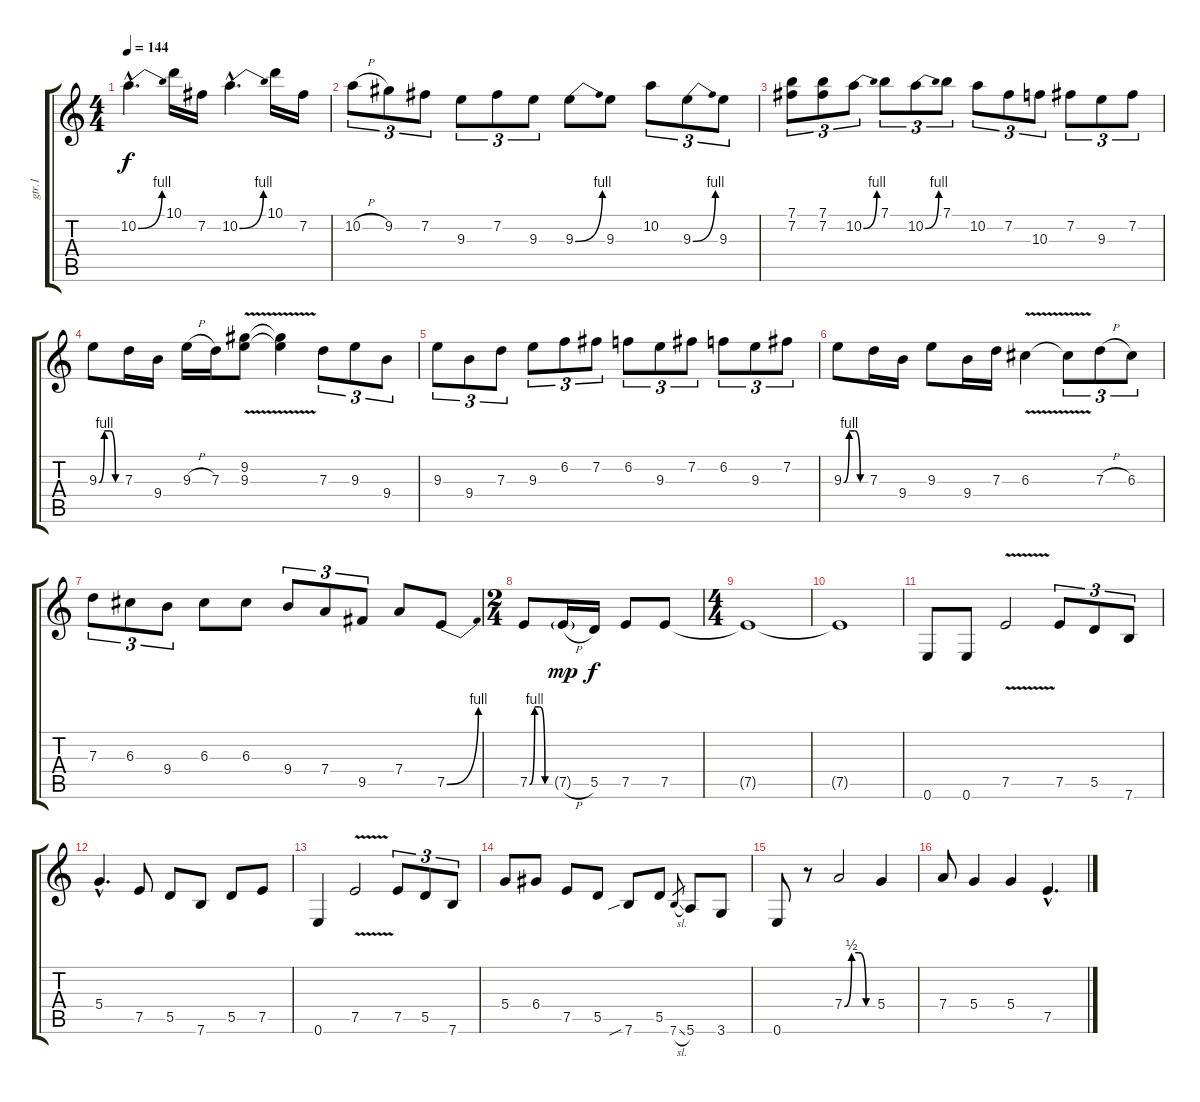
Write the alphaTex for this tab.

\track ("gtr.1" "gtr.1") {instrument distortionguitar}
\staff {score tabs}
\tuning (E4 B3 G3 D3 A2 E2) {hide}
\ts (4 4)
\tempo 144
\clef g2
\ks c
10.2{be (bend 0 0 60 4) hac}.4{d dy f} 10.1.16 7.2.16 10.2{be (bend 0 0 60 4) hac}.4{d} 10.1.16 7.2.16 |
10.2{h}.8{tu (3 2)} 9.2.8{tu (3 2)} 7.2.8{tu (3 2)} 9.3.8{tu (3 2)} 7.2.8{tu (3 2)} 9.3.8{tu (3 2)} 9.3{be (bend 0 0 60 4)}.8 9.3.8 10.2.8{tu (3 2)} 9.3{be (bend 0 0 60 4)}.8{tu (3 2)} 9.3.8{tu (3 2)} |
(7.1 7.2).8{tu (3 2)} (7.1 7.2).8{tu (3 2)} 10.2{be (bend 0 0 60 4)}.8{tu (3 2)} 7.1.8{tu (3 2)} 10.2{be (bend 0 0 60 4)}.8{tu (3 2)} 7.1.8{tu (3 2)} 10.2.8{tu (3 2)} 7.2.8{tu (3 2)} 10.3.8{tu (3 2)} 7.2.8{tu (3 2)} 9.3.8{tu (3 2)} 7.2.8{tu (3 2)} |
9.3{be (custom 0 0 15 4 30 4 45 0 60 0)}.8 7.3.16 9.4.16 9.3{h}.16 7.3.16 (9.2{v} 9.3{v}).8 (9.2{t} 9.3{t}).4 7.3.8{tu (3 2)} 9.3.8{tu (3 2)} 9.4.8{tu (3 2)} |
9.3.8{tu (3 2)} 9.4.8{tu (3 2)} 7.3.8{tu (3 2)} 9.3.8{tu (3 2)} 6.2.8{tu (3 2)} 7.2.8{tu (3 2)} 6.2.8{tu (3 2)} 9.3.8{tu (3 2)} 7.2.8{tu (3 2)} 6.2.8{tu (3 2)} 9.3.8{tu (3 2)} 7.2.8{tu (3 2)} |
9.3{be (custom 0 0 15 4 30 4 45 0 60 0)}.8 7.3.16 9.4.16 9.3.8 9.4.16 7.3.16 6.3{v}.4 6.3{t}.8{tu (3 2)} 7.3{h}.8{tu (3 2)} 6.3.8{tu (3 2)} |
7.3.8{tu (3 2)} 6.3.8{tu (3 2)} 9.4.8{tu (3 2)} 6.3.8 6.3.8 9.4.8{tu (3 2)} 7.4.8{tu (3 2)} 9.5.8{tu (3 2)} 7.4.8 7.5{be (bend 0 0 60 4)}.8 |
\ts (2 4)
7.5{be (custom 0 0 15 4 30 4 45 0 60 0)}.8 7.5{h g}.16{dy mp} 5.5.16{dy f} 7.5.8 7.5.8 |
\ts (4 4)
7.5{t}.1 |
7.5{t}.1 |
0.6.8 0.6.8 7.5{v}.2 7.5.8{tu (3 2)} 5.5.8{tu (3 2)} 7.6.8{tu (3 2)} |
5.4{hac}.4{d} 7.5.8 5.5.8 7.6.8 5.5.8 7.5.8 |
0.6.4 7.5{v}.2 7.5.8{tu (3 2)} 5.5.8{tu (3 2)} 7.6.8{tu (3 2)} |
5.4.8 6.4.8 7.5.8 5.5.8 7.6{sib}.8 5.5.8 7.6{sl}.8{gr} 5.6.8 3.6.8 |
0.6.8 r.8 7.4{be (custom 0 0 15 2 30 2 45 0 60 0)}.2 5.4.4 |
7.4.8 5.4.4 5.4.4 7.5{hac}.4{d}
